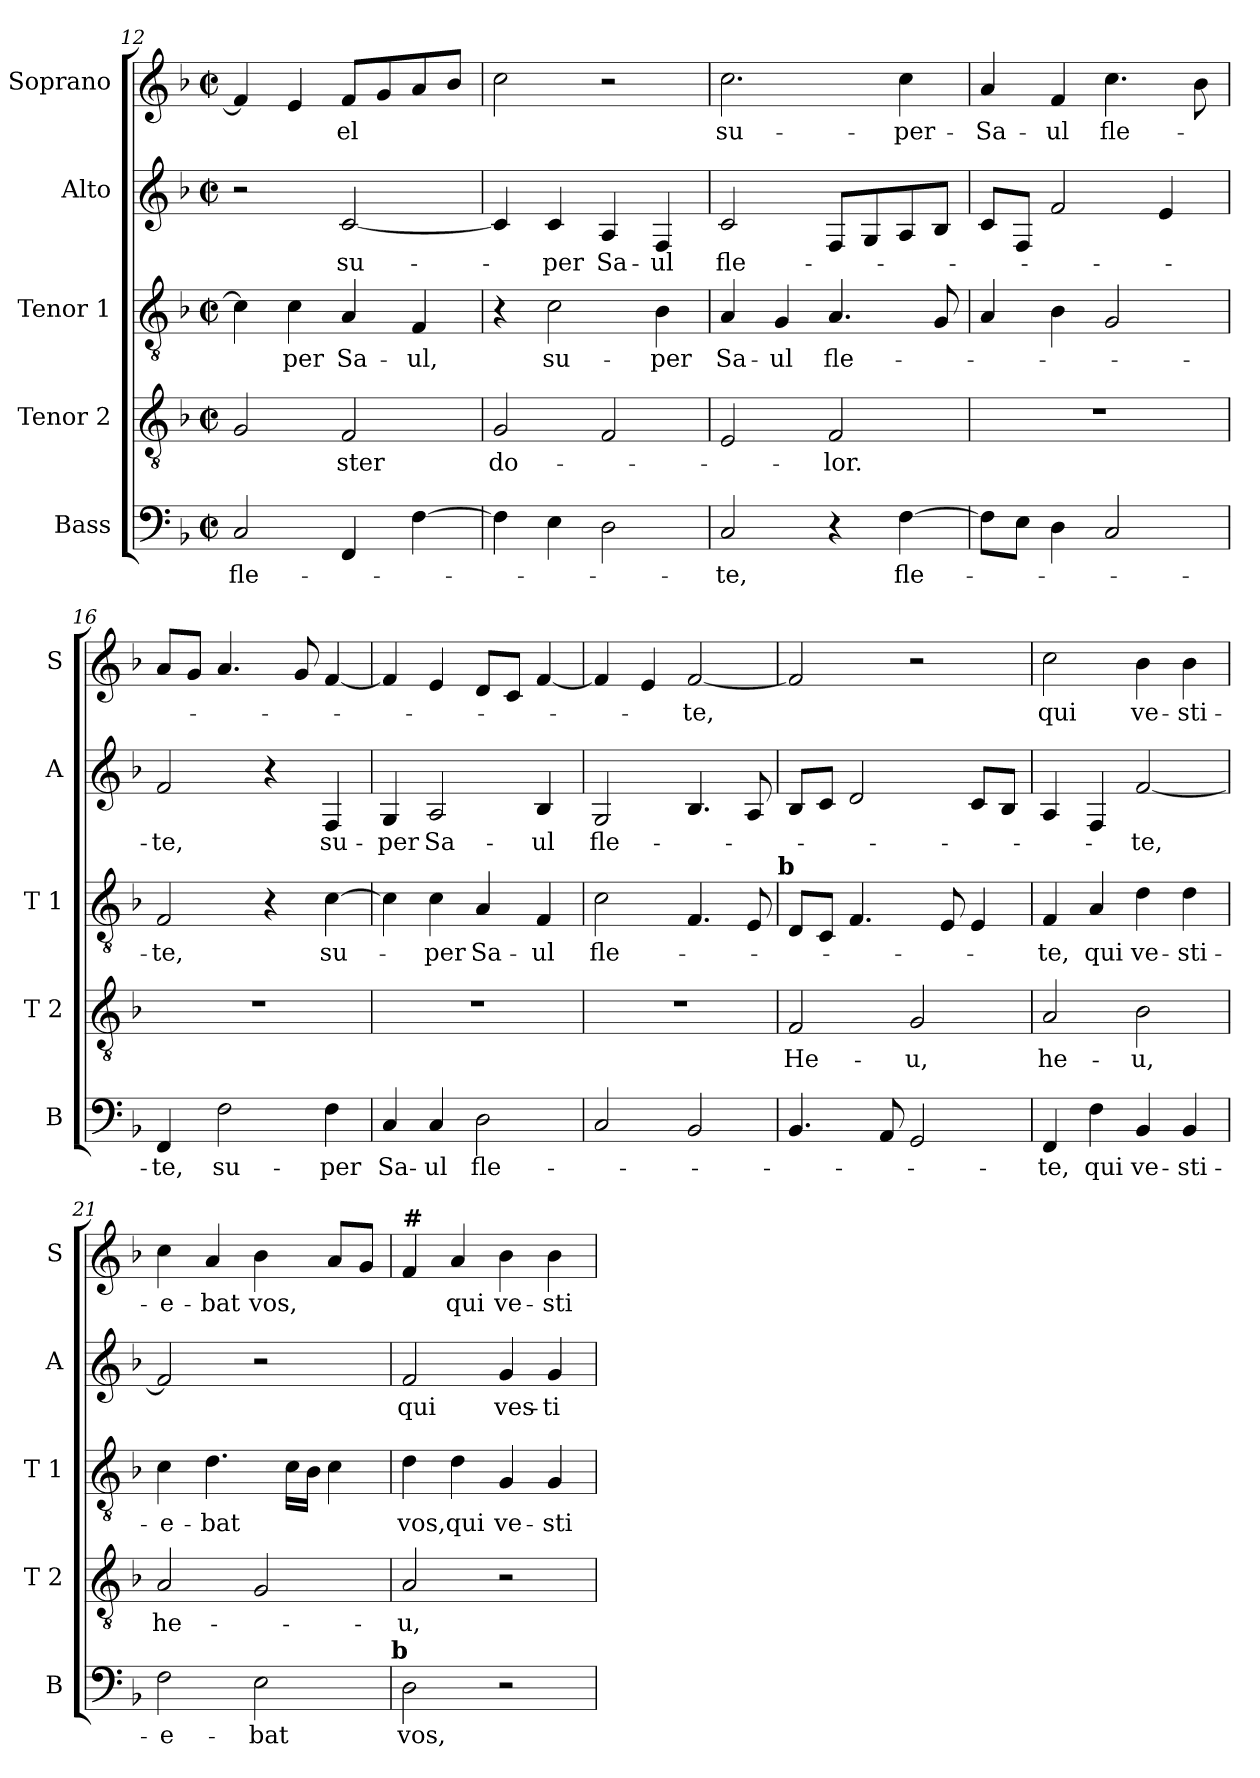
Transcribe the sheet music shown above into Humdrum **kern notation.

**kern	**text	**kern	**text	**kern	**text	**kern	**text	**kern	**text
*part5	*part5	*part4	*part4	*part3	*part3	*part2	*part2	*part1	*part1
*staff5	*staff5	*staff4	*staff4	*staff3	*staff3	*staff2	*staff2	*staff1	*staff1
*I"Bass	*	*I"Tenor 2	*	*I"Tenor 1	*	*I"Alto	*	*I"Soprano	*
*I'B	*	*I'T 2	*	*I'T 1	*	*I'A	*	*I'S	*
*clefF4	*	*clefGv2	*	*clefGv2	*	*clefG2	*	*clefG2	*
*k[b-]	*	*k[b-]	*	*k[b-]	*	*k[b-]	*	*k[b-]	*
*F:	*	*F:	*	*F:	*	*F:	*	*F:	*
*M2/2	*	*M2/2	*	*M2/2	*	*M2/2	*	*M2/2	*
*met(c|)	*	*met(c|)	*	*met(c|)	*	*met(c|)	*	*met(c|)	*
=12	=12	=12	=12	=12	=12	=12	=12	=12	=12
2C/	fle-	2G/	.	4c\]	.	2r	.	4f/]	.
.	.	.	.	4c\	-per	.	.	4e/	.
4FF/	.	2F/	-ster	4A/	Sa-	[2c/	su-	8f/L	-el
.	.	.	.	.	.	.	.	8g/	.
[4F\	.	.	.	4F/	-ul,	.	.	8a/	.
.	.	.	.	.	.	.	.	8b-/J	.
!!LO:PB:g=z
=13	=13	=13	=13	=13	=13	=13	=13	=13	=13
4F\]	.	2G/	do-	4r	.	4c/]	.	2cc\	.
4E\	.	.	.	2c\	su-	4c/	-per	.	.
2D\	.	2F/	.	.	.	4A/	Sa-	2r	.
.	.	.	.	4B-\	-per	4F/	-ul	.	.
=14	=14	=14	=14	=14	=14	=14	=14	=14	=14
2C/	-te,	2E/	.	4A/	Sa-	2c/	fle-	2.cc\	su-
.	.	.	.	4G/	-ul	.	.	.	.
4r	.	2F/	-lor.	4.A/	fle-	8F/L	.	.	.
.	.	.	.	.	.	8G/	.	.	.
[4F\	fle-	.	.	.	.	8A/	.	4cc\	-per-
.	.	.	.	8G/	.	8B-/J	.	.	.
=15	=15	=15	=15	=15	=15	=15	=15	=15	=15
8F\L]	.	1r	.	4A/	.	8c/L	.	4a/	-Sa-
8E\J	.	.	.	.	.	8F/J	.	.	.
4D\	.	.	.	4B-\	.	2f/	.	4f/	-ul
2C/	.	.	.	2G/	.	.	.	4.cc\	fle-
.	.	.	.	.	.	4e/	.	.	.
.	.	.	.	.	.	.	.	8b-\	.
=16	=16	=16	=16	=16	=16	=16	=16	=16	=16
4FF/	-te,	1r	.	2F/	-te,	2f/	-te,	8a/L	.
.	.	.	.	.	.	.	.	8g/J	.
2F\	su-	.	.	.	.	.	.	4.a/	.
.	.	.	.	4r	.	4r	.	.	.
.	.	.	.	.	.	.	.	8g/	.
4F\	-per	.	.	[4c\	su-	4F/	su-	[4f/	.
=17	=17	=17	=17	=17	=17	=17	=17	=17	=17
4C/	Sa-	1r	.	4c\]	.	4G/	-per	4f/]	.
4C/	-ul	.	.	4c\	-per	2A/	Sa-	4e/	.
2D\	fle-	.	.	4A/	Sa-	.	.	8d/L	.
.	.	.	.	.	.	.	.	8c/J	.
.	.	.	.	4F/	-ul	4B-/	-ul	[4f/	.
=18	=18	=18	=18	=18	=18	=18	=18	=18	=18
2C/	.	1r	.	2c\	fle-	2G/	fle-	4f/]	.
.	.	.	.	.	.	.	.	4e/	.
2BB-/	.	.	.	4.F/	.	4.B-/	.	[2f/	-te,
.	.	.	.	8E/	.	8A/	.	.	.
!	!	!	!	!LO:TX:a:B:t=b	!	!	!	!	!
!!LO:LB:g=z
=19	=19	=19	=19	=19	=19	=19	=19	=19	=19
4.BB-/	.	2F/	He-	8D/L	.	8B-/L	.	2f/]	.
.	.	.	.	8C/J	.	8c/J	.	.	.
.	.	.	.	4.F/	.	2d/	.	.	.
8AA/	.	.	.	.	.	.	.	.	.
2GG/	.	2G/	-u,	.	.	.	.	2r	.
.	.	.	.	8E/	.	.	.	.	.
.	.	.	.	4E/	.	8c/L	.	.	.
.	.	.	.	.	.	8B-/J	.	.	.
=20	=20	=20	=20	=20	=20	=20	=20	=20	=20
4FF/	-te,	2A/	he-	4F/	-te,	4A/	.	2cc\	qui
4F\	qui	.	.	4A/	qui	4F/	.	.	.
4BB-/	ve-	2B-\	-u,	4d\	ve-	[2f/	-te,	4b-\	ve-
4BB-/	-sti-	.	.	4d\	-sti-	.	.	4b-\	-sti-
=21	=21	=21	=21	=21	=21	=21	=21	=21	=21
2F\	-e-	2A/	he-	4c\	-e-	2f/]	.	4cc\	-e-
.	.	.	.	4.d\	-bat	.	.	4a/	-bat
2E\	-bat	2G/	.	.	.	2r	.	4b-\	vos,
.	.	.	.	16c\LL	.	.	.	.	.
.	.	.	.	16B-\JJ	.	.	.	.	.
.	.	.	.	4c\	.	.	.	8a/L	.
.	.	.	.	.	.	.	.	8g/J	.
!LO:TX:a:B:t=b	!	!	!	!	!	!	!	!	!
=22	=22	=22	=22	=22	=22	=22	=22	=22	=22
!	!	!	!	!	!	!	!	!LO:TX:a:B:t=#	!
2D\	vos,	2A/	-u,	4d\	vos,	2f/	qui	4f/	.
.	.	.	.	4d\	qui	.	.	4a/	qui
2r	.	2r	.	4G/	ve-	4g/	ves-	4b-\	ve-
.	.	.	.	4G/	-sti-	4g/	-ti-	4b-\	-sti-
=	=	=	=	=	=	=	=	=	=
*-	*-	*-	*-	*-	*-	*-	*-	*-	*-
